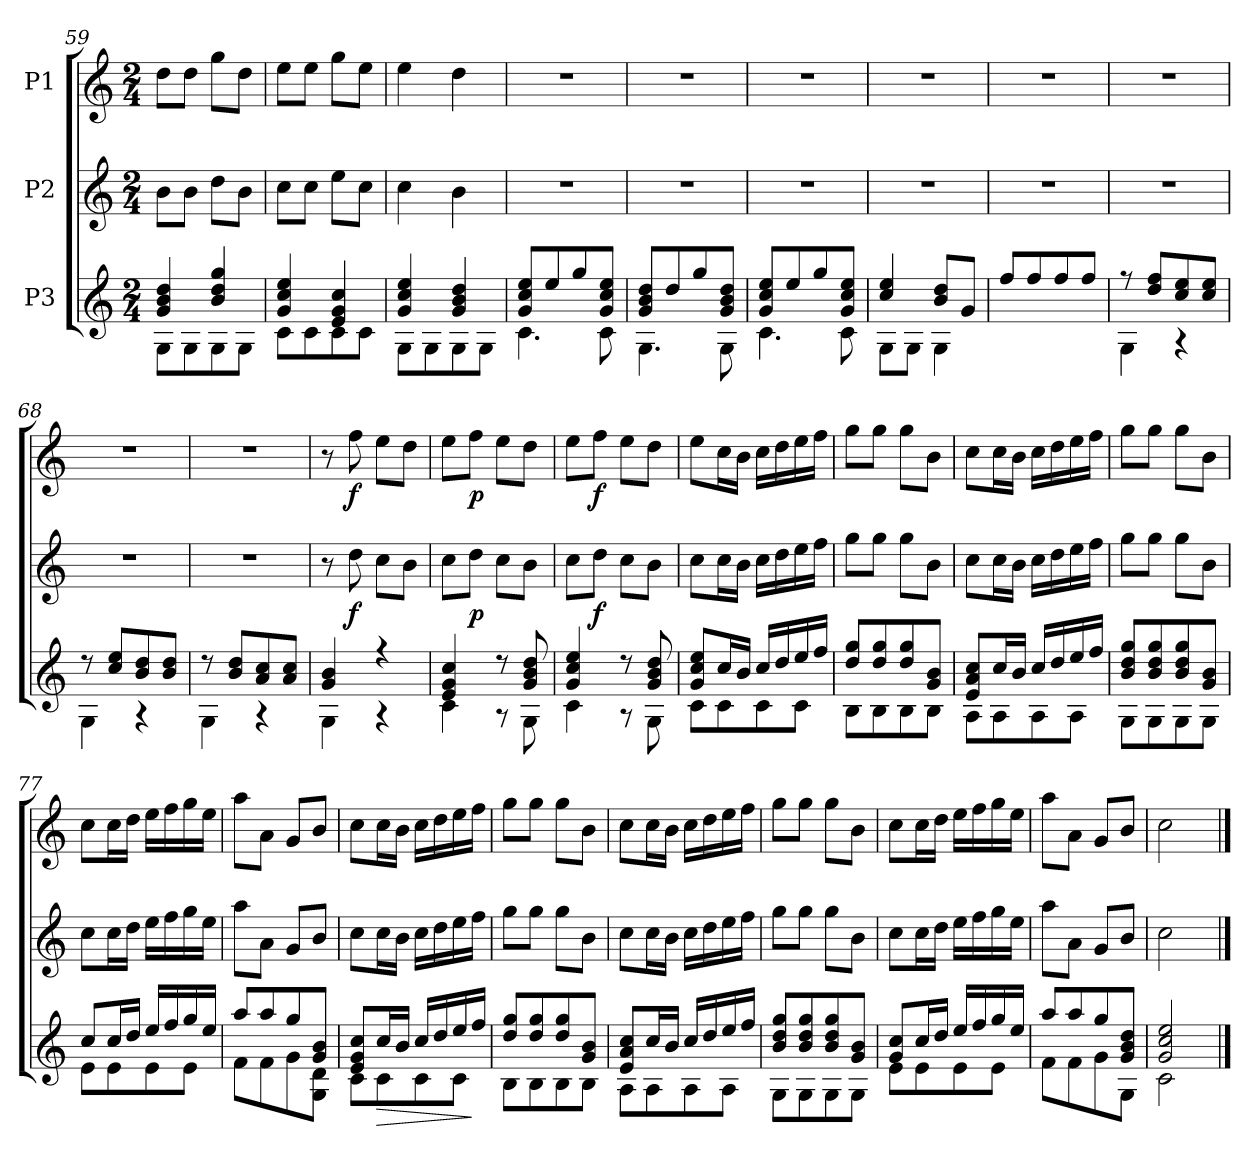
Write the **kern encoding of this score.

**kern	**dynam	**kern	**dynam	**kern	**dynam
*part3	*part3	*part2	*part2	*part1	*part1
*staff3	*staff3	*staff2	*staff2	*staff1	*staff1
*I"P3	*	*I"P2	*	*I"P1	*
*clefG2	*	*clefG2	*	*clefG2	*
*ITrd7c12	*	*	*	*	*
*k[]	*	*k[]	*	*k[]	*
*C:	*	*C:	*	*C:	*
*M2/4	*	*M2/4	*	*M2/4	*
=59	=59	=59	=59	=59	=59
*^	*	*	*	*	*
4Gi/ 4Bi 4di	8GGi\L	.	8bi\L	.	8ddi\L	.
.	8GGi\	.	8bi\J	.	8ddi\J	.
4Bi/ 4di 4gi	8GGi\	.	8ddi\L	.	8ggi\L	.
.	8GGi\J	.	8bi\J	.	8ddi\J	.
=60	=60	=60	=60	=60	=60	=60
4Gi/ 4ci 4ei	8Ci\L	.	8cci\L	.	8eei\L	.
.	8Ci\	.	8cci\J	.	8eei\J	.
4Ei/ 4Gi 4ci	8Ci\	.	8eei\L	.	8ggi\L	.
.	8Ci\J	.	8cci\J	.	8eei\J	.
=61	=61	=61	=61	=61	=61	=61
4Gi/ 4ci 4ei	8GGi\L	.	4cci\	.	4eei\	.
.	8GGi\	.	.	.	.	.
4Gi/ 4Bi 4di	8GGi\	.	4bi\	.	4ddi\	.
.	8GGi\J	.	.	.	.	.
=62	=62	=62	=62	=62	=62	=62
!	!	!	!LO:N:vis=1	!	!LO:N:vis=1	!
8Gi/ 8ci 8eiL	4.Ci\	.	2r	.	2r	.
8ei/	.	.	.	.	.	.
8gi/	.	.	.	.	.	.
8Gi/ 8ci 8eiJ	8Ci\	.	.	.	.	.
!!LO:PB:g=z
=63	=63	=63	=63	=63	=63	=63
!	!	!	!LO:N:vis=1	!	!LO:N:vis=1	!
8Gi/ 8Bi 8diL	4.GGi\	.	2r	.	2r	.
8di/	.	.	.	.	.	.
8gi/	.	.	.	.	.	.
8Gi/ 8Bi 8diJ	8GGi\	.	.	.	.	.
=64	=64	=64	=64	=64	=64	=64
!	!	!	!LO:N:vis=1	!	!LO:N:vis=1	!
8Gi/ 8ci 8eiL	4.Ci\	.	2r	.	2r	.
8ei/	.	.	.	.	.	.
8gi/	.	.	.	.	.	.
8Gi/ 8ci 8eiJ	8Ci\	.	.	.	.	.
=65	=65	=65	=65	=65	=65	=65
!	!	!	!LO:N:vis=1	!	!LO:N:vis=1	!
4ci/ 4ei	8GGi\L	.	2r	.	2r	.
.	8GGi\J	.	.	.	.	.
8Bi/ 8diL	4GGi\	.	.	.	.	.
8Gi/J	.	.	.	.	.	.
*v	*v	*	*	*	*	*
=66	=66	=66	=66	=66	=66
!	!	!LO:N:vis=1	!	!LO:N:vis=1	!
8fi/L	.	2r	.	2r	.
8fi/	.	.	.	.	.
8fi/	.	.	.	.	.
8fi/J	.	.	.	.	.
=67	=67	=67	=67	=67	=67
*^	*	*	*	*	*
!	!	!	!LO:N:vis=1	!	!LO:N:vis=1	!
8r	4GGi\	.	2r	.	2r	.
8di/ 8fiL	.	.	.	.	.	.
8ci/ 8ei	4r	.	.	.	.	.
8ci/ 8eiJ	.	.	.	.	.	.
=68	=68	=68	=68	=68	=68	=68
!	!	!	!LO:N:vis=1	!	!LO:N:vis=1	!
8r	4GGi\	.	2r	.	2r	.
8ci/ 8eiL	.	.	.	.	.	.
8Bi/ 8di	4r	.	.	.	.	.
8Bi/ 8diJ	.	.	.	.	.	.
=69	=69	=69	=69	=69	=69	=69
!	!	!	!LO:N:vis=1	!	!LO:N:vis=1	!
8r	4GGi\	.	2r	.	2r	.
8Bi/ 8diL	.	.	.	.	.	.
8Ai/ 8ci	4r	.	.	.	.	.
8Ai/ 8ciJ	.	.	.	.	.	.
=70	=70	=70	=70	=70	=70	=70
4Gi/ 4Bi	4GGi\	.	8r	.	8r	.
.	.	.	8ddi\	f	8ffi\	f
4r	4r	.	8cci\L	.	8eei\L	.
.	.	.	8bi\J	.	8ddi\J	.
!!LO:LB:g=z
=71	=71	=71	=71	=71	=71	=71
4Ei/ 4Gi 4ci	4Ci\	.	8cci\L	.	8eei\L	.
.	.	.	8ddi\J	p	8ffi\J	p
8r	8r	.	8cci\L	.	8eei\L	.
8Gi/ 8Bi 8di	8GGi\	.	8bi\J	.	8ddi\J	.
=72	=72	=72	=72	=72	=72	=72
4Gi/ 4ci 4ei	4Ci\	.	8cci\L	.	8eei\L	.
.	.	.	8ddi\J	f	8ffi\J	f
8r	8r	.	8cci\L	.	8eei\L	.
8Gi/ 8Bi 8di	8GGi\	.	8bi\J	.	8ddi\J	.
=73	=73	=73	=73	=73	=73	=73
8Gi/ 8ci 8eiL	8Ci\L	.	8cci\L	.	8eei\L	.
16ci/L	8Ci\	.	16cci\L	.	16cci\L	.
16Bi/JJ	.	.	16bi\JJ	.	16bi\JJ	.
16ci/LL	8Ci\	.	16cci\LL	.	16cci\LL	.
16di/	.	.	16ddi\	.	16ddi\	.
16ei/	8Ci\J	.	16eei\	.	16eei\	.
16fi/JJ	.	.	16ffi\JJ	.	16ffi\JJ	.
=74	=74	=74	=74	=74	=74	=74
8di/ 8giL	8BBi\L	.	8ggi\L	.	8ggi\L	.
8di/ 8gi	8BBi\	.	8ggi\J	.	8ggi\J	.
8di/ 8gi	8BBi\	.	8ggi\L	.	8ggi\L	.
8Gi/ 8BiJ	8BBi\J	.	8bi\J	.	8bi\J	.
=75	=75	=75	=75	=75	=75	=75
8Ei/ 8Ai 8ciL	8AAi\L	.	8cci\L	.	8cci\L	.
16ci/L	8AAi\	.	16cci\L	.	16cci\L	.
16Bi/JJ	.	.	16bi\JJ	.	16bi\JJ	.
16ci/LL	8AAi\	.	16cci\LL	.	16cci\LL	.
16di/	.	.	16ddi\	.	16ddi\	.
16ei/	8AAi\J	.	16eei\	.	16eei\	.
16fi/JJ	.	.	16ffi\JJ	.	16ffi\JJ	.
=76	=76	=76	=76	=76	=76	=76
8Bi/ 8di 8giL	8GGi\L	.	8ggi\L	.	8ggi\L	.
8Bi/ 8di 8gi	8GGi\	.	8ggi\J	.	8ggi\J	.
8Bi/ 8di 8gi	8GGi\	.	8ggi\L	.	8ggi\L	.
8Gi/ 8BiJ	8GGi\J	.	8bi\J	.	8bi\J	.
=77	=77	=77	=77	=77	=77	=77
8ci/L	8Ei\L	.	8cci\L	.	8cci\L	.
16ci/L	8Ei\	.	16cci\L	.	16cci\L	.
16di/JJ	.	.	16ddi\JJ	.	16ddi\JJ	.
16ei/LL	8Ei\	.	16eei\LL	.	16eei\LL	.
16fi/	.	.	16ffi\	.	16ffi\	.
16gi/	8Ei\J	.	16ggi\	.	16ggi\	.
16ei/JJ	.	.	16eei\JJ	.	16eei\JJ	.
!!LO:LB:g=z
=78	=78	=78	=78	=78	=78	=78
8ai/L	8Fi\L	.	8aai\L	.	8aai\L	.
8ai/	8Fi\	.	8ai\J	.	8ai\J	.
8gi/	8Gi\	.	8gi/L	.	8gi/L	.
8Gi/ 8BiJ	8GGi\ 8DiJ	.	8bi/J	.	8bi/J	.
=79	=79	=79	=79	=79	=79	=79
8Ei/ 8Gi 8ciL	8Ci\L	.	8cci\L	.	8cci\L	.
!	!	!LO:HP:b	!	!	!	!
16ci/L	8Ci\	>	16cci\L	.	16cci\L	.
16Bi/JJ	.	.	16bi\JJ	.	16bi\JJ	.
16ci/LL	8Ci\	.	16cci\LL	.	16cci\LL	.
16di/	.	.	16ddi\	.	16ddi\	.
16ei/	8Ci\J	.	16eei\	.	16eei\	.
16fi/JJ	.	]	16ffi\JJ	.	16ffi\JJ	.
=80	=80	=80	=80	=80	=80	=80
8di/ 8giL	8BBi\L	.	8ggi\L	.	8ggi\L	.
8di/ 8gi	8BBi\	.	8ggi\J	.	8ggi\J	.
8di/ 8gi	8BBi\	.	8ggi\L	.	8ggi\L	.
8Gi/ 8BiJ	8BBi\J	.	8bi\J	.	8bi\J	.
=81	=81	=81	=81	=81	=81	=81
8Ei/ 8Ai 8ciL	8AAi\L	.	8cci\L	.	8cci\L	.
16ci/L	8AAi\	.	16cci\L	.	16cci\L	.
16Bi/JJ	.	.	16bi\JJ	.	16bi\JJ	.
16ci/LL	8AAi\	.	16cci\LL	.	16cci\LL	.
16di/	.	.	16ddi\	.	16ddi\	.
16ei/	8AAi\J	.	16eei\	.	16eei\	.
16fi/JJ	.	.	16ffi\JJ	.	16ffi\JJ	.
!!LO:LB:g=z
=82	=82	=82	=82	=82	=82	=82
8Bi/ 8di 8giL	8GGi\L	.	8ggi\L	.	8ggi\L	.
8Bi/ 8di 8gi	8GGi\	.	8ggi\J	.	8ggi\J	.
8Bi/ 8di 8gi	8GGi\	.	8ggi\L	.	8ggi\L	.
8Gi/ 8BiJ	8GGi\J	.	8bi\J	.	8bi\J	.
=83	=83	=83	=83	=83	=83	=83
8Gi/ 8ciL	8Ei\L	.	8cci\L	.	8cci\L	.
16ci/L	8Ei\	.	16cci\L	.	16cci\L	.
16di/JJ	.	.	16ddi\JJ	.	16ddi\JJ	.
16ei/LL	8Ei\	.	16eei\LL	.	16eei\LL	.
16fi/	.	.	16ffi\	.	16ffi\	.
16gi/	8Ei\J	.	16ggi\	.	16ggi\	.
16ei/JJ	.	.	16eei\JJ	.	16eei\JJ	.
=84	=84	=84	=84	=84	=84	=84
8ai/L	8Fi\L	.	8aai\L	.	8aai\L	.
8ai/	8Fi\	.	8ai\J	.	8ai\J	.
8gi/	8Gi\	.	8gi/L	.	8gi/L	.
8Gi/ 8Bi 8diJ	8GGi\J	.	8bi/J	.	8bi/J	.
=85	=85	=85	=85	=85	=85	=85
2Gi/ 2ci 2ei	2Ci\	.	2cci\	.	2cci\	.
*v	*v	*	*	*	*	*
==	==	==	==	==	==
*-	*-	*-	*-	*-	*-
